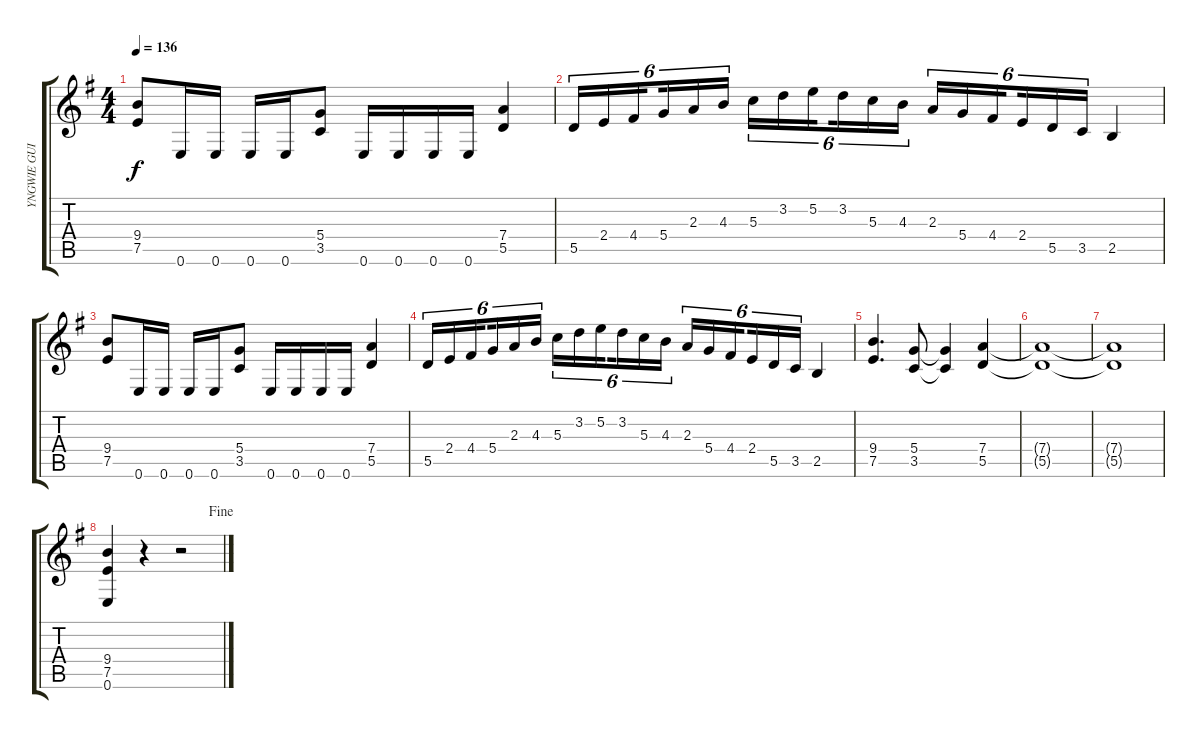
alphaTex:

\track ("YNGWIE GUITAR 1" "YNGWIE GUI") {instrument overdrivenguitar}
\staff {score tabs}
\tuning (E4 B3 G3 D3 A2 E2) {hide}
\ts (4 4)
\tempo 136
\clef g2
\ks eminor
(9.4 7.5).8{dy f} 0.6.16 0.6.16 0.6.16 0.6.16 (5.4 3.5).8 0.6.16 0.6.16 0.6.16 0.6.16 (7.4 5.5).4 |
5.5.16{tu (6 4)} 2.4.16{tu (6 4)} 4.4.16{tu (6 4) beam splitsecondary} 5.4.16{tu (6 4)} 2.3.16{tu (6 4)} 4.3.16{tu (6 4)} 5.3.16{tu (6 4)} 3.2.16{tu (6 4)} 5.2.16{tu (6 4) beam splitsecondary} 3.2.16{tu (6 4)} 5.3.16{tu (6 4)} 4.3.16{tu (6 4)} 2.3.16{tu (6 4)} 5.4.16{tu (6 4)} 4.4.16{tu (6 4) beam splitsecondary} 2.4.16{tu (6 4)} 5.5.16{tu (6 4)} 3.5.16{tu (6 4)} 2.5.4 |
(9.4 7.5).8 0.6.16 0.6.16 0.6.16 0.6.16 (5.4 3.5).8 0.6.16 0.6.16 0.6.16 0.6.16 (7.4 5.5).4 |
5.5.16{tu (6 4)} 2.4.16{tu (6 4)} 4.4.16{tu (6 4) beam splitsecondary} 5.4.16{tu (6 4)} 2.3.16{tu (6 4)} 4.3.16{tu (6 4)} 5.3.16{tu (6 4)} 3.2.16{tu (6 4)} 5.2.16{tu (6 4) beam splitsecondary} 3.2.16{tu (6 4)} 5.3.16{tu (6 4)} 4.3.16{tu (6 4)} 2.3.16{tu (6 4)} 5.4.16{tu (6 4)} 4.4.16{tu (6 4) beam splitsecondary} 2.4.16{tu (6 4)} 5.5.16{tu (6 4)} 3.5.16{tu (6 4)} 2.5.4 |
(9.4 7.5).4{d} (5.4 3.5).8 (5.4{t} 3.5{t}).4 (7.4 5.5).4 |
(7.4{t} 5.5{t}).1 |
(7.4{t} 5.5{t}).1 |
\jump fine
(9.4 7.5 0.6).4 r.4 r.2
